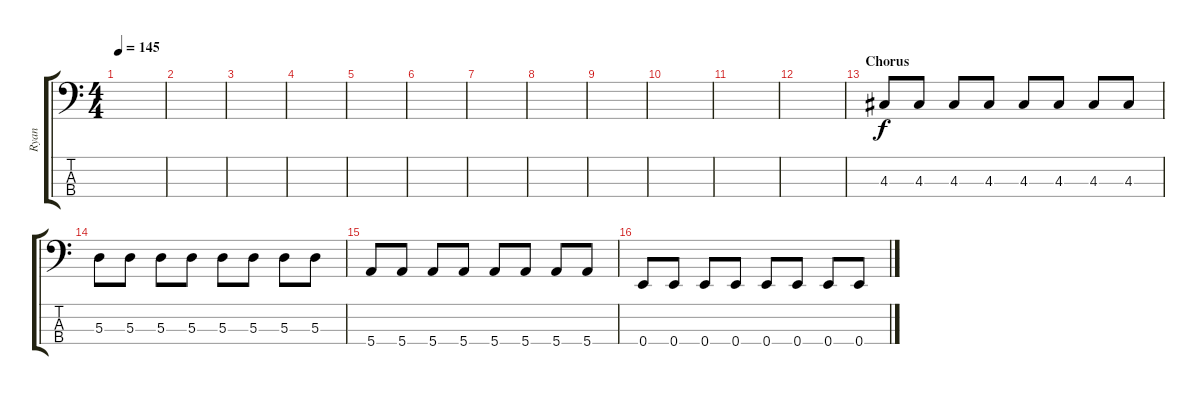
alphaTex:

\track ("Ryan" "Ryan") {instrument electricbasspick}
\staff {score tabs}
\tuning (G2 D2 A1 E1) {hide}
\ts (4 4)
\tempo 145
\clef f4
\ks c
|
|
|
|
|
|
|
|
|
|
|
|
\section ("" "Chorus")
4.3.8 4.3.8 4.3.8 4.3.8 4.3.8 4.3.8 4.3.8 4.3.8 |
5.3.8 5.3.8 5.3.8 5.3.8 5.3.8 5.3.8 5.3.8 5.3.8 |
5.4.8 5.4.8 5.4.8 5.4.8 5.4.8 5.4.8 5.4.8 5.4.8 |
0.4.8 0.4.8 0.4.8 0.4.8 0.4.8 0.4.8 0.4.8 0.4.8
